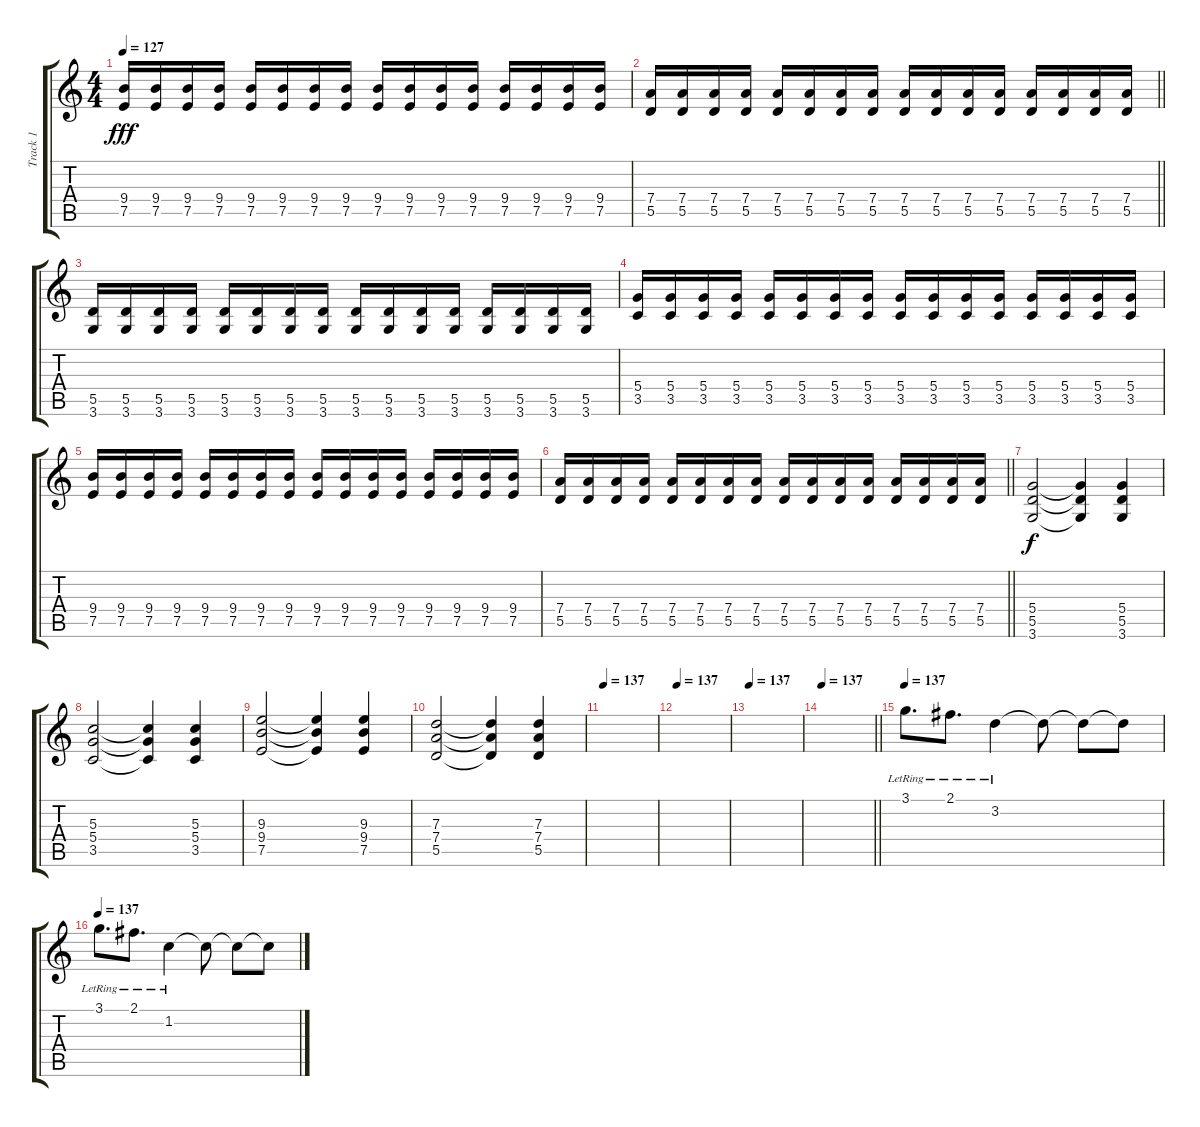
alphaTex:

\track ("Track 1" "Track 1") {instrument distortionguitar}
\staff {score tabs}
\tuning (E4 B3 G3 D3 A2 E2) {hide}
\ts (4 4)
\tempo 127
\clef g2
\ks c
(9.4 7.5).16{dy fff} (9.4 7.5).16 (9.4 7.5).16 (9.4 7.5).16 (9.4 7.5).16 (9.4 7.5).16 (9.4 7.5).16 (9.4 7.5).16 (9.4 7.5).16 (9.4 7.5).16 (9.4 7.5).16 (9.4 7.5).16 (9.4 7.5).16 (9.4 7.5).16 (9.4 7.5).16 (9.4 7.5).16 |
\barLineRight lightlight
(7.4 5.5).16 (7.4 5.5).16 (7.4 5.5).16 (7.4 5.5).16 (7.4 5.5).16 (7.4 5.5).16 (7.4 5.5).16 (7.4 5.5).16 (7.4 5.5).16 (7.4 5.5).16 (7.4 5.5).16 (7.4 5.5).16 (7.4 5.5).16 (7.4 5.5).16 (7.4 5.5).16 (7.4 5.5).16 |
(5.5 3.6).16 (5.5 3.6).16 (5.5 3.6).16 (5.5 3.6).16 (5.5 3.6).16 (5.5 3.6).16 (5.5 3.6).16 (5.5 3.6).16 (5.5 3.6).16 (5.5 3.6).16 (5.5 3.6).16 (5.5 3.6).16 (5.5 3.6).16 (5.5 3.6).16 (5.5 3.6).16 (5.5 3.6).16 |
(5.4 3.5).16 (5.4 3.5).16 (5.4 3.5).16 (5.4 3.5).16 (5.4 3.5).16 (5.4 3.5).16 (5.4 3.5).16 (5.4 3.5).16 (5.4 3.5).16 (5.4 3.5).16 (5.4 3.5).16 (5.4 3.5).16 (5.4 3.5).16 (5.4 3.5).16 (5.4 3.5).16 (5.4 3.5).16 |
(9.4 7.5).16 (9.4 7.5).16 (9.4 7.5).16 (9.4 7.5).16 (9.4 7.5).16 (9.4 7.5).16 (9.4 7.5).16 (9.4 7.5).16 (9.4 7.5).16 (9.4 7.5).16 (9.4 7.5).16 (9.4 7.5).16 (9.4 7.5).16 (9.4 7.5).16 (9.4 7.5).16 (9.4 7.5).16 |
\barLineRight lightlight
(7.4 5.5).16 (7.4 5.5).16 (7.4 5.5).16 (7.4 5.5).16 (7.4 5.5).16 (7.4 5.5).16 (7.4 5.5).16 (7.4 5.5).16 (7.4 5.5).16 (7.4 5.5).16 (7.4 5.5).16 (7.4 5.5).16 (7.4 5.5).16 (7.4 5.5).16 (7.4 5.5).16 (7.4 5.5).16 |
(5.4 5.5 3.6).2{dy f} (5.4{t} 5.5{t} 3.6{t}).4 (5.4 5.5 3.6).4 |
(5.3 5.4 3.5).2 (5.3{t} 5.4{t} 3.5{t}).4 (5.3 5.4 3.5).4 |
(9.3 9.4 7.5).2 (9.3{t} 9.4{t} 7.5{t}).4 (9.3 9.4 7.5).4 |
(7.3 7.4 5.5).2 (7.3{t} 7.4{t} 5.5{t}).4 (7.3 7.4 5.5).4 |
\tempo 137
|
\tempo 137
|
\tempo 137
|
\tempo 137
\barLineRight lightlight
|
\tempo 137
3.1{lr}.8{d instrument electricguitarjazz} 2.1{lr}.8{d} 3.2{lr}.4 3.2{t}.8 3.2{t}.8 3.2{t}.8 |
\tempo 137
3.1{lr}.8{d instrument electricguitarjazz} 2.1{lr}.8{d} 1.2{lr}.4 1.2{t}.8 1.2{t}.8 1.2{t}.8
